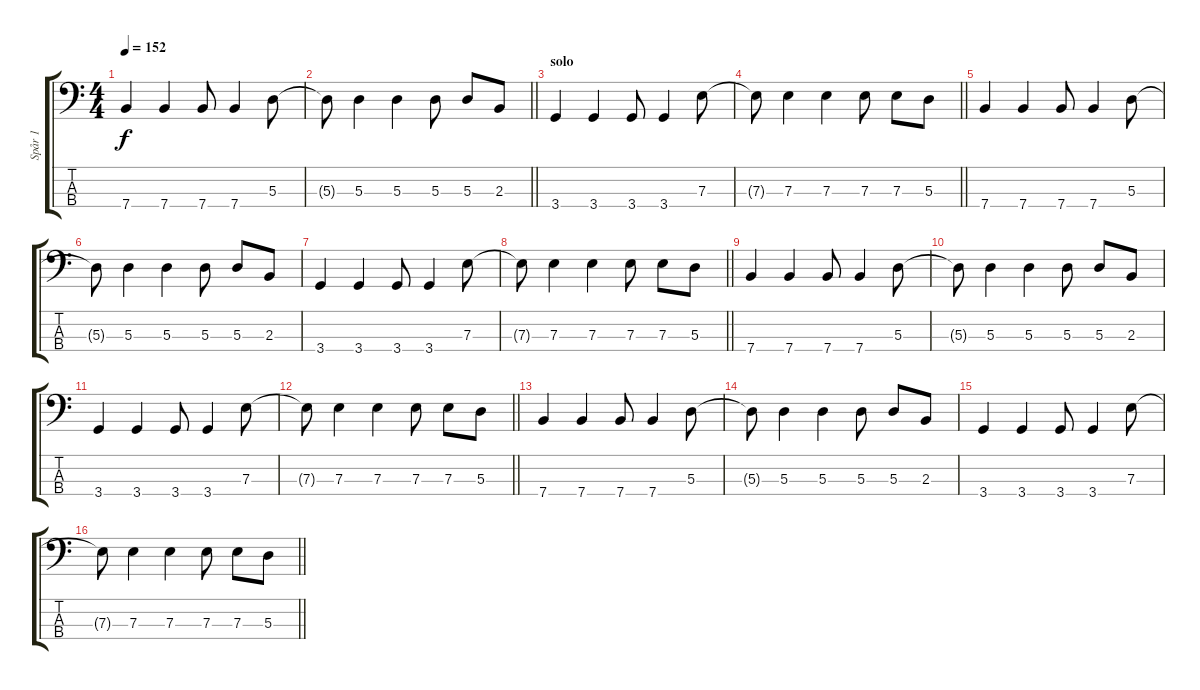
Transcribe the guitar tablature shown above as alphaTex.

\track ("Spår 1" "Spår 1") {instrument electricbassfinger}
\staff {score tabs}
\tuning (G2 D2 A1 E1) {hide}
\ts (4 4)
\tempo 152
\clef f4
\ks c
7.4.4{dy f} 7.4.4 7.4.8 7.4.4 5.3.8 |
\barLineRight lightlight
5.3{t}.8 5.3.4 5.3.4 5.3.8 5.3.8 2.3.8{balance 3} |
\section ("" "solo")
3.4.4 3.4.4 3.4.8 3.4.4 7.3.8 |
\barLineRight lightlight
7.3{t}.8 7.3.4 7.3.4 7.3.8 7.3.8 5.3.8 |
7.4.4 7.4.4 7.4.8 7.4.4 5.3.8 |
5.3{t}.8 5.3.4 5.3.4 5.3.8 5.3.8 2.3.8{balance 3} |
3.4.4 3.4.4 3.4.8 3.4.4 7.3.8 |
\barLineRight lightlight
7.3{t}.8 7.3.4 7.3.4 7.3.8 7.3.8 5.3.8 |
7.4.4 7.4.4 7.4.8 7.4.4 5.3.8 |
5.3{t}.8 5.3.4 5.3.4 5.3.8 5.3.8 2.3.8{balance 3} |
3.4.4 3.4.4 3.4.8 3.4.4 7.3.8 |
\barLineRight lightlight
7.3{t}.8 7.3.4 7.3.4 7.3.8 7.3.8 5.3.8 |
7.4.4 7.4.4 7.4.8 7.4.4 5.3.8 |
5.3{t}.8 5.3.4 5.3.4 5.3.8 5.3.8 2.3.8{balance 3} |
3.4.4 3.4.4 3.4.8 3.4.4 7.3.8 |
\barLineRight lightlight
7.3{t}.8 7.3.4 7.3.4 7.3.8 7.3.8 5.3.8
